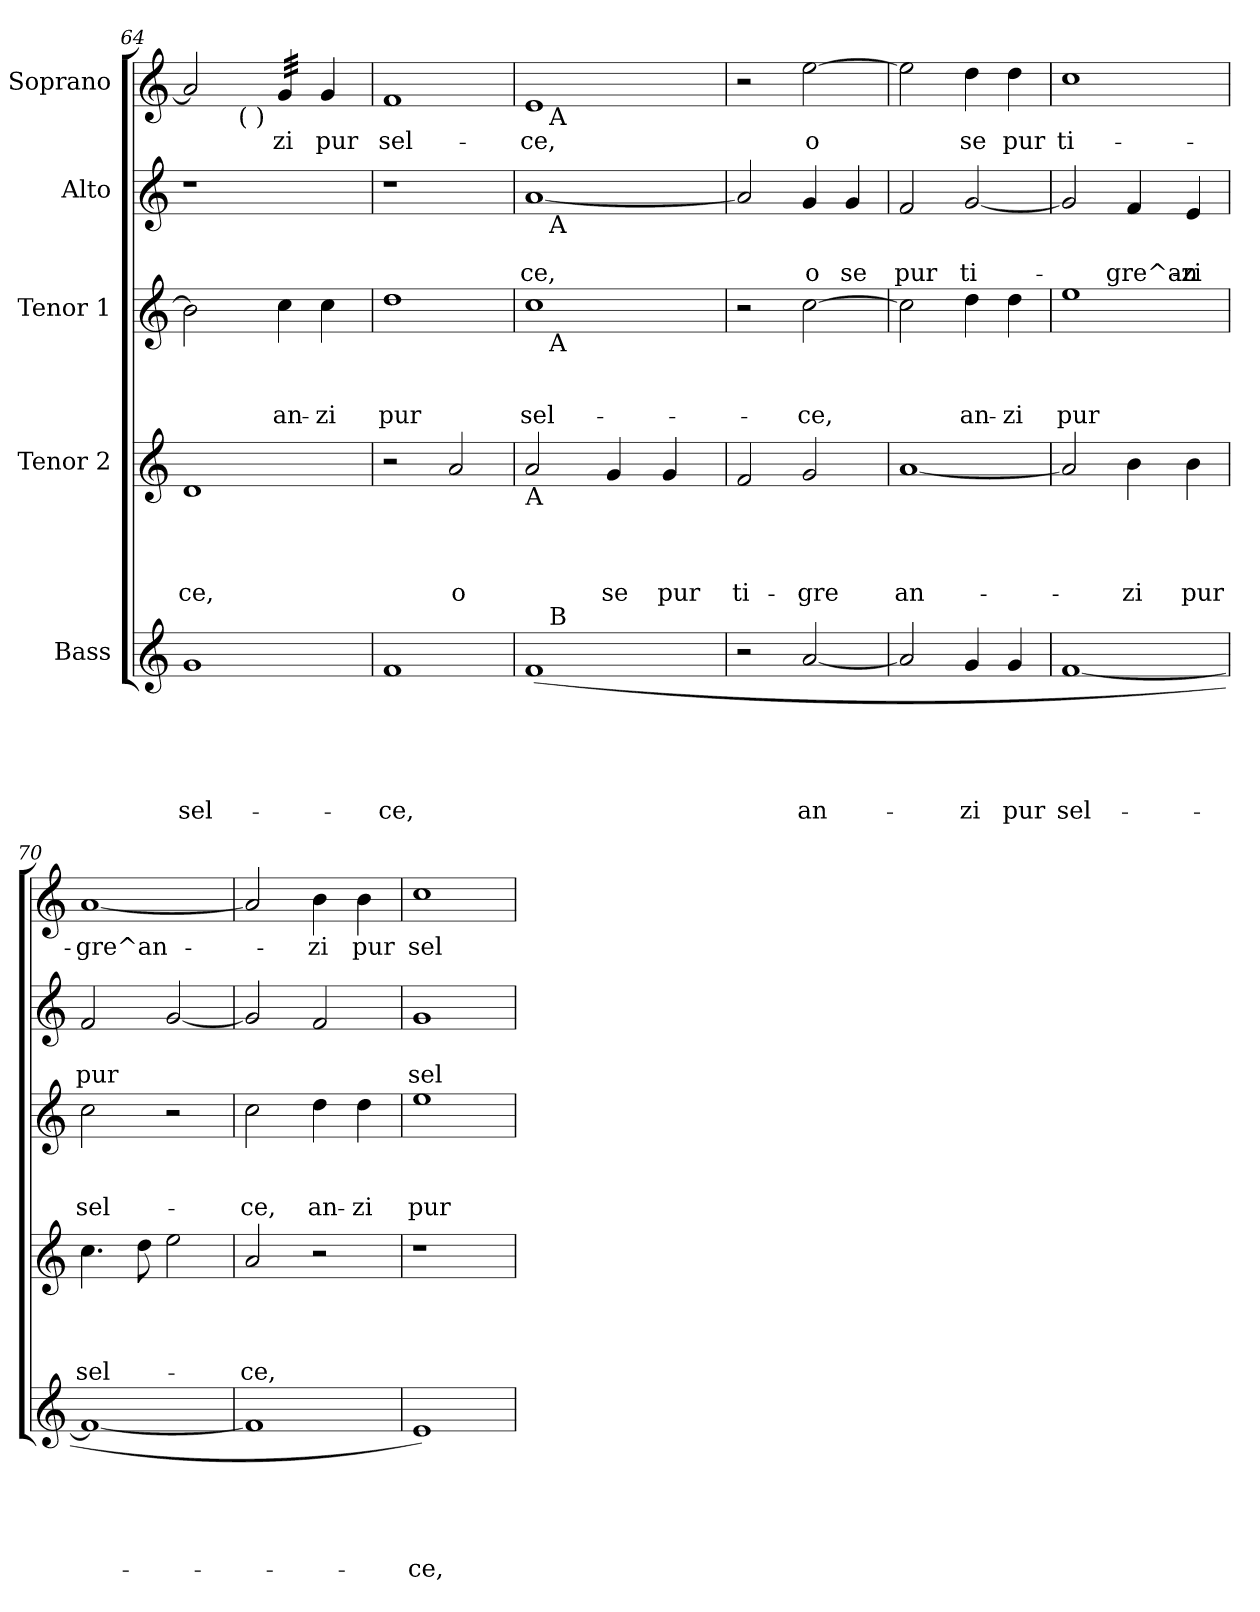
**kern	**text	**text	**text	**text	**text	**kern	**text	**text	**text	**text	**kern	**text	**text	**text	**kern	**text	**text	**kern	**text
*part5	*part5	*part5	*part5	*part5	*part5	*part4	*part4	*part4	*part4	*part4	*part3	*part3	*part3	*part3	*part2	*part2	*part2	*part1	*part1
*staff5	*staff5	*staff5	*staff5	*staff5	*staff5	*staff4	*staff4	*staff4	*staff4	*staff4	*staff3	*staff3	*staff3	*staff3	*staff2	*staff2	*staff2	*staff1	*staff1
*I"Bass	*	*	*	*	*	*I"Tenor 2	*	*	*	*	*I"Tenor 1	*	*	*	*I"Alto	*	*	*I"Soprano	*
*clefG2	*	*	*	*	*	*clefG2	*	*	*	*	*clefG2	*	*	*	*clefG2	*	*	*clefG2	*
*k[]	*	*	*	*	*	*k[]	*	*	*	*	*k[]	*	*	*	*k[]	*	*	*k[]	*
*C:	*	*	*	*	*	*C:	*	*	*	*	*C:	*	*	*	*C:	*	*	*C:	*
=64	=64	=64	=64	=64	=64	=64	=64	=64	=64	=64	=64	=64	=64	=64	=64	=64	=64	=64	=64
!	!	!	!	!	!LO:LY:b	!	!	!	!	!LO:LY:b	!	!	!	!	!	!	!	!	!
*	*	*	*	*	*	*	*	*	*	*	*	*	*	*	*	*	*	*^	*
1g	.	.	.	.	sel-	1d	.	.	.	-ce,	2b\]	.	.	.	1r	.	.	2a/]	4ryy	.
.	.	.	.	.	.	.	.	.	.	.	.	.	.	.	.	.	.	.	32ryy	.
!	!	!	!	!	!	!	!	!	!	!	!	!	!	!	!	!	!	!	!LO:TX:b:t=( )	!
.	.	.	.	.	.	.	.	.	.	.	.	.	.	.	.	.	.	.	2ryy	.
!	!	!	!	!	!	!	!	!	!	!	!	!	!	!LO:LY:b	!	!	!	!	!	!LO:LY:b
*	*	*	*	*	*	*	*	*	*	*	*	*	*	*	*	*	*	*tremolo	*	*
.	.	.	.	.	.	.	.	.	.	.	4cc\	.	.	an-	.	.	.	32g/LLL	.	-zi
.	.	.	.	.	.	.	.	.	.	.	.	.	.	.	.	.	.	32g/	.	.
.	.	.	.	.	.	.	.	.	.	.	.	.	.	.	.	.	.	32g/	.	.
.	.	.	.	.	.	.	.	.	.	.	.	.	.	.	.	.	.	32g/	.	.
.	.	.	.	.	.	.	.	.	.	.	.	.	.	.	.	.	.	32g/	.	.
.	.	.	.	.	.	.	.	.	.	.	.	.	.	.	.	.	.	32g/	.	.
.	.	.	.	.	.	.	.	.	.	.	.	.	.	.	.	.	.	32g/	.	.
.	.	.	.	.	.	.	.	.	.	.	.	.	.	.	.	.	.	32g/JJJ	.	.
*	*	*	*	*	*	*	*	*	*	*	*	*	*	*	*	*	*	*Xtremolo	*	*
!	!	!	!	!	!	!	!	!	!	!	!	!	!	!LO:LY:b	!	!	!	!	!	!LO:LY:b
.	.	.	.	.	.	.	.	.	.	.	4cc\	.	.	-zi	.	.	.	4g/	.	pur
.	.	.	.	.	.	.	.	.	.	.	.	.	.	.	.	.	.	.	8..ryy	.
=65	=65	=65	=65	=65	=65	=65	=65	=65	=65	=65	=65	=65	=65	=65	=65	=65	=65	=65	=65	=65
!	!	!	!	!	!LO:LY:b	!	!	!	!	!	!	!	!	!LO:LY:b	!	!	!	!	!	!LO:LY:b
*	*	*	*	*	*	*	*	*	*	*	*	*	*	*	*	*	*	*v	*v	*
1f	.	.	.	.	-ce,	2r	.	.	.	.	1dd	.	.	pur	1r	.	.	1f	sel-
!	!	!	!	!	!	!	!	!	!	!LO:LY:b	!	!	!	!	!	!	!	!	!
.	.	.	.	.	.	2a/	.	.	.	o	.	.	.	.	.	.	.	.	.
!!LO:PB:g=z
=66	=66	=66	=66	=66	=66	=66	=66	=66	=66	=66	=66	=66	=66	=66	=66	=66	=66	=66	=66
!	!	!	!	!	!	!LO:TX:b:t=A	!	!	!	!	!	!	!	!	!	!	!	!	!
!	!	!	!	!	!	!	!	!	!	!	!	!	!	!LO:LY:b	!	!	!LO:LY:b	!	!LO:LY:b
*^	*	*	*	*	*	*	*	*	*	*	*^	*	*	*	*^	*	*	*^	*
(<1f	16.ryy	.	.	.	.	.	2a/	.	.	.	.	1cc	16.ryy	.	.	sel-	[<1a	16.ryy	.	-ce,	1e	16.ryy	-ce,
!	!	!	!	!	!	!	!	!	!	!	!	!	!	!	!	!	!	!	!	!	!	!LO:TX:b:t=A	!
!	!	!	!	!	!	!	!	!	!	!	!	!	!	!	!	!	!	!LO:TX:b:t=A	!	!	!	!	!
!	!	!	!	!	!	!	!	!	!	!	!	!	!LO:TX:b:t=A	!	!	!	!	!	!	!	!	!	!
!	!LO:TX:a:t=B	!	!	!	!	!	!	!	!	!	!	!	!	!	!	!	!	!	!	!	!	!	!
.	2ryy	.	.	.	.	.	.	.	.	.	.	.	2ryy	.	.	.	.	2ryy	.	.	.	2ryy	.
!	!	!	!	!	!	!	!	!	!	!	!LO:LY:b	!	!	!	!	!	!	!	!	!	!	!	!
.	.	.	.	.	.	.	4g/	.	.	.	se	.	.	.	.	.	.	.	.	.	.	.	.
.	4ryy	.	.	.	.	.	.	.	.	.	.	.	4ryy	.	.	.	.	4ryy	.	.	.	4ryy	.
!	!	!	!	!	!	!	!	!	!	!	!LO:LY:b	!	!	!	!	!	!	!	!	!	!	!	!
.	.	.	.	.	.	.	4g/	.	.	.	pur	.	.	.	.	.	.	.	.	.	.	.	.
.	8ryy	.	.	.	.	.	.	.	.	.	.	.	8ryy	.	.	.	.	8ryy	.	.	.	8ryy	.
.	32ryy	.	.	.	.	.	.	.	.	.	.	.	32ryy	.	.	.	.	32ryy	.	.	.	32ryy	.
=67	=67	=67	=67	=67	=67	=67	=67	=67	=67	=67	=67	=67	=67	=67	=67	=67	=67	=67	=67	=67	=67	=67	=67
!	!	!	!	!	!	!	!	!	!	!	!LO:LY:b	!	!	!	!	!	!	!	!	!	!	!	!
*	*	*	*	*	*	*	*	*	*	*	*	*v	*v	*	*	*	*	*	*	*	*v	*v	*
*v	*v	*	*	*	*	*	*	*	*	*	*	*	*	*	*	*v	*v	*	*	*	*
2r	.	.	.	.	.	2f/	.	.	.	ti-	2r	.	.	.	2a/]	.	.	2r	.
!	!	!	!	!	!LO:LY:b	!	!	!	!	!LO:LY:b	!	!	!	!LO:LY:b	!	!	!LO:LY:b	!	!LO:LY:b
[<2a/	.	.	.	.	an-	2g/	.	.	.	-gre	[>2cc\	.	.	-ce,	4g/	.	o	[>2ee\	o
!	!	!	!	!	!	!	!	!	!	!	!	!	!	!	!	!	!LO:LY:b	!	!
.	.	.	.	.	.	.	.	.	.	.	.	.	.	.	4g/	.	se	.	.
=68	=68	=68	=68	=68	=68	=68	=68	=68	=68	=68	=68	=68	=68	=68	=68	=68	=68	=68	=68
!	!	!	!	!	!	!	!	!	!	!LO:LY:b	!	!	!	!	!	!	!LO:LY:b	!	!
2a/]	.	.	.	.	.	[<1a	.	.	.	an-	2cc\]	.	.	.	2f/	.	pur	2ee\]	.
!	!	!	!	!	!LO:LY:b	!	!	!	!	!	!	!	!	!LO:LY:b	!	!	!LO:LY:b	!	!LO:LY:b
4g/	.	.	.	.	-zi	.	.	.	.	.	4dd\	.	.	an-	[<2g/	.	ti-	4dd\	se
!	!	!	!	!	!LO:LY:b	!	!	!	!	!	!	!	!	!LO:LY:b	!	!	!	!	!LO:LY:b
4g/	.	.	.	.	pur	.	.	.	.	.	4dd\	.	.	-zi	.	.	.	4dd\	pur
=69	=69	=69	=69	=69	=69	=69	=69	=69	=69	=69	=69	=69	=69	=69	=69	=69	=69	=69	=69
!	!	!	!	!	!LO:LY:b	!	!	!	!	!	!	!	!	!LO:LY:b	!	!	!	!	!LO:LY:b
[<1f	.	.	.	.	sel-	2a/]	.	.	.	.	1ee	.	.	pur	2g/]	.	.	1cc	ti-
!	!	!	!	!	!	!	!	!	!	!LO:LY:b	!	!	!	!	!	!	!LO:LY:b	!	!
.	.	.	.	.	.	4b\	.	.	.	-zi	.	.	.	.	4f/	.	-gre^an-	.	.
!	!	!	!	!	!	!	!	!	!	!LO:LY:b	!	!	!	!	!	!	!LO:LY:b	!	!
.	.	.	.	.	.	4b\	.	.	.	pur	.	.	.	.	4e/	.	-zi	.	.
=70	=70	=70	=70	=70	=70	=70	=70	=70	=70	=70	=70	=70	=70	=70	=70	=70	=70	=70	=70
!	!	!	!	!	!	!	!	!	!	!LO:LY:b	!	!	!	!LO:LY:b	!	!	!LO:LY:b	!	!LO:LY:b
1f_	.	.	.	.	.	4.cc\	.	.	.	sel-	2cc\	.	.	sel-	2f/	.	pur	[<1a	-gre^an-
.	.	.	.	.	.	8dd\	.	.	.	.	.	.	.	.	.	.	.	.	.
.	.	.	.	.	.	2ee\	.	.	.	.	2r	.	.	.	[<2g/	.	.	.	.
=71	=71	=71	=71	=71	=71	=71	=71	=71	=71	=71	=71	=71	=71	=71	=71	=71	=71	=71	=71
!	!	!	!	!	!	!	!	!	!	!LO:LY:b	!	!	!	!LO:LY:b	!	!	!	!	!
1f]	.	.	.	.	.	2a/	.	.	.	-ce,	2cc\	.	.	-ce,	2g/]	.	.	2a/]	.
!	!	!	!	!	!	!	!	!	!	!	!	!	!	!LO:LY:b	!	!	!	!	!LO:LY:b
.	.	.	.	.	.	2r	.	.	.	.	4dd\	.	.	an-	2f/	.	.	4b\	-zi
!	!	!	!	!	!	!	!	!	!	!	!	!	!	!LO:LY:b	!	!	!	!	!LO:LY:b
.	.	.	.	.	.	.	.	.	.	.	4dd\	.	.	-zi	.	.	.	4b\	pur
=72	=72	=72	=72	=72	=72	=72	=72	=72	=72	=72	=72	=72	=72	=72	=72	=72	=72	=72	=72
!	!	!	!	!	!LO:LY:b	!	!	!	!	!	!	!	!	!LO:LY:b	!	!	!LO:LY:b	!	!LO:LY:b
1e)	.	.	.	.	-ce,	1r	.	.	.	.	1ee	.	.	pur	1g	.	sel-	1cc	sel-
=	=	=	=	=	=	=	=	=	=	=	=	=	=	=	=	=	=	=	=
*-	*-	*-	*-	*-	*-	*-	*-	*-	*-	*-	*-	*-	*-	*-	*-	*-	*-	*-	*-
